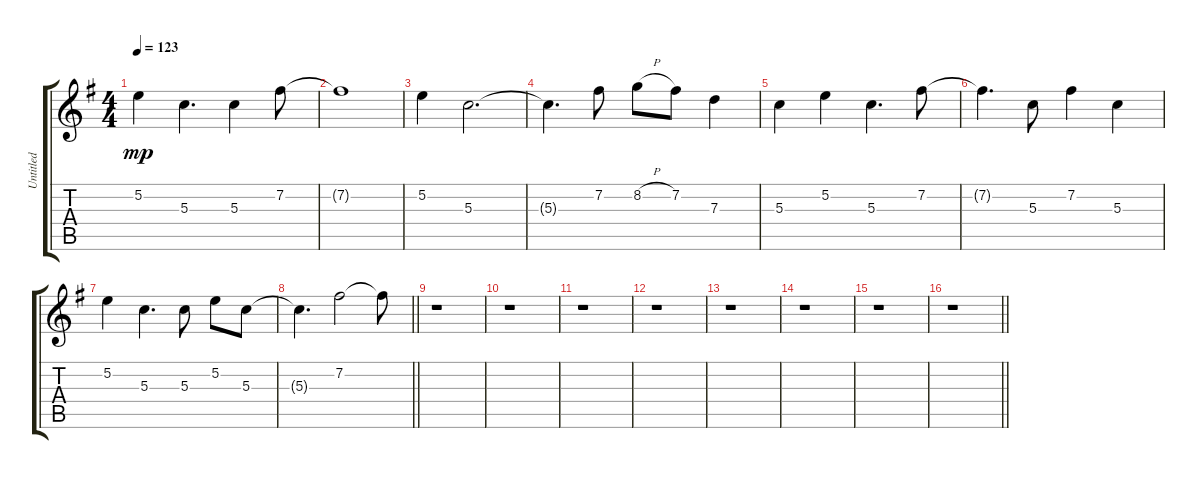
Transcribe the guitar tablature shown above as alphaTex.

\track ("Untitled" "Untitled") {instrument distortionguitar}
\staff {score tabs}
\tuning (E4 B3 G3 D3 A2 E2) {hide}
\ts (4 4)
\tempo 123
\clef g2
\ks g
5.2.4{dy mp} 5.3.4{d} 5.3.4 7.2.8 |
7.2{t}.1 |
5.2.4 5.3.2{d} |
5.3{t}.4{d} 7.2.8 8.2{h}.8 7.2.8 7.3.4 |
5.3.4 5.2.4 5.3.4{d} 7.2.8 |
7.2{t}.4{d} 5.3.8 7.2.4 5.3.4 |
5.2.4 5.3.4{d} 5.3.8 5.2.8 5.3.8 |
\barLineRight lightlight
5.3{t}.4{d} 7.2.2 7.2{t}.8 |
r.1 |
r.1 |
r.1 |
r.1 |
r.1 |
r.1 |
r.1 |
\barLineRight lightlight
r.1
